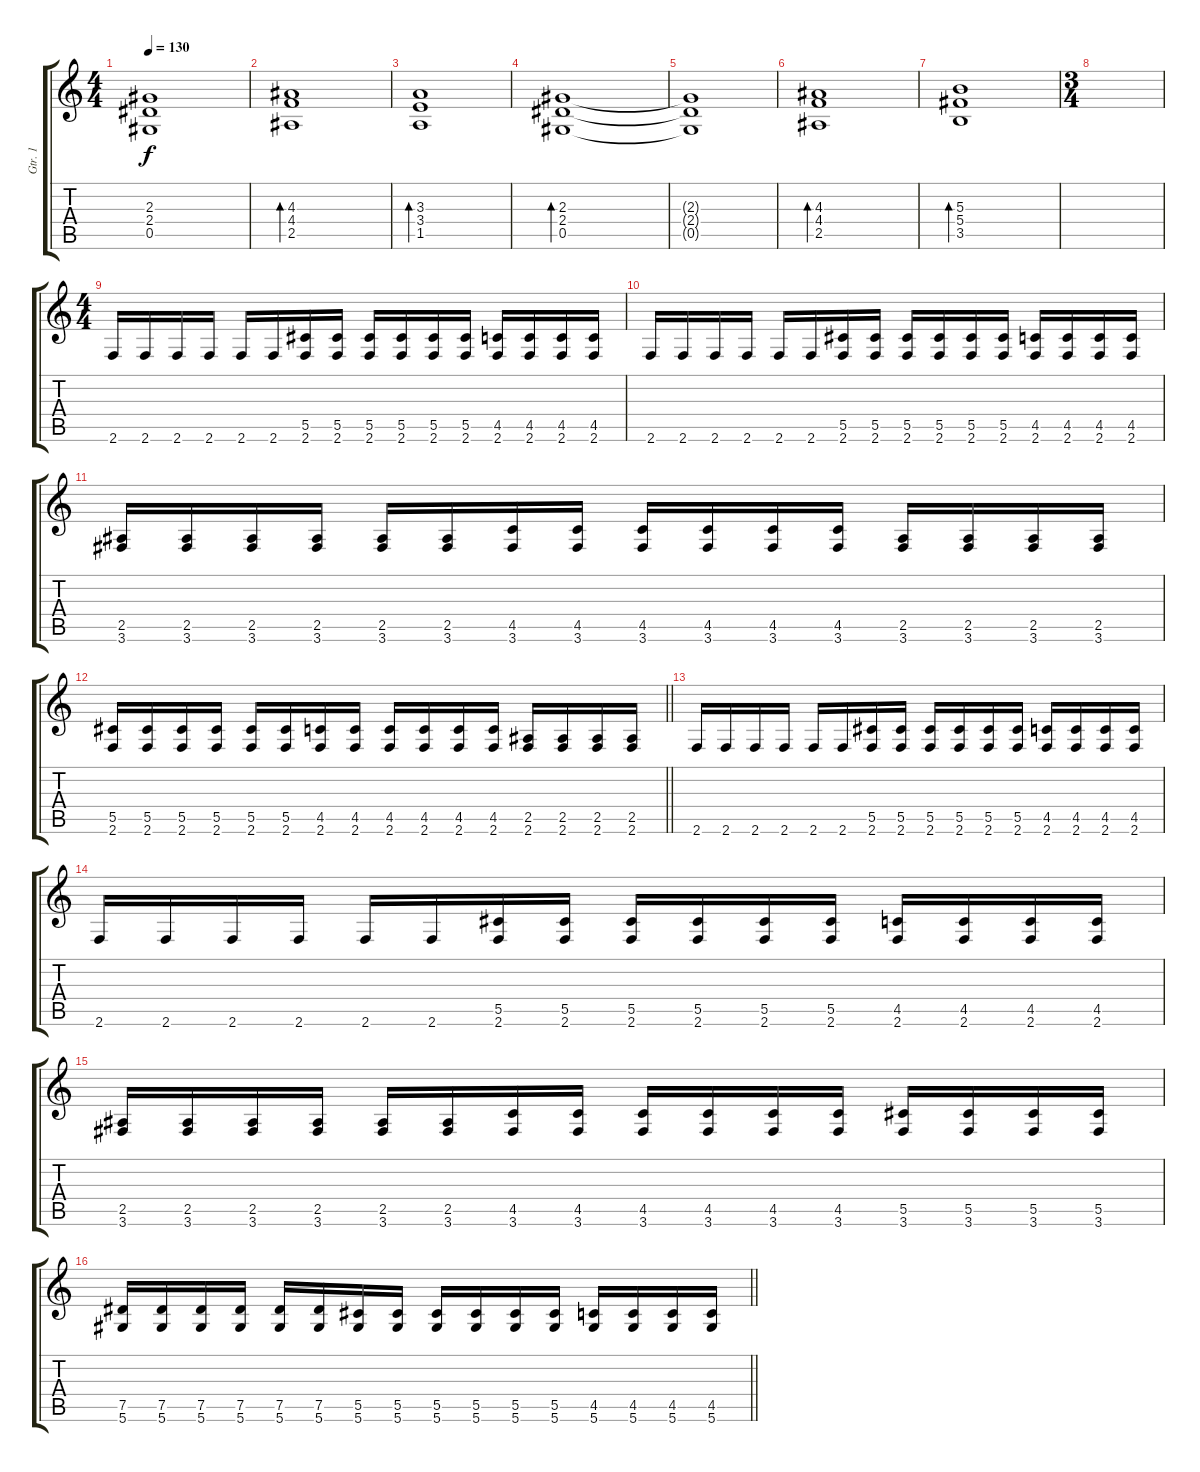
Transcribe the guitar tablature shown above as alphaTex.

\track ("Gtr. 1" "Gtr. 1") {instrument distortionguitar}
\staff {score tabs}
\tuning (Eb4 Bb3 Gb3 Db3 Ab2 Eb2) {hide}
\ts (4 4)
\tempo 130
\clef g2
\ks c
(2.3{t} 2.4{t} 0.5{t}).1{dy f} |
(4.3 4.4 2.5).1{bd 240} |
(3.3 3.4 1.5).1{bd 240} |
(2.3 2.4 0.5).1{bd 240} |
(2.3{t} 2.4{t} 0.5{t}).1 |
(4.3 4.4 2.5).1{bd 240} |
(5.3 5.4 3.5).1{bd 240} |
\ts (3 4)
|
\ts (4 4)
2.6.16{instrument distortionguitar} 2.6.16 2.6.16 2.6.16 2.6.16 2.6.16 (5.5 2.6).16 (5.5 2.6).16 (5.5 2.6).16 (5.5 2.6).16 (5.5 2.6).16 (5.5 2.6).16 (4.5 2.6).16 (4.5 2.6).16 (4.5 2.6).16 (4.5 2.6).16 |
2.6.16 2.6.16 2.6.16 2.6.16 2.6.16 2.6.16 (5.5 2.6).16 (5.5 2.6).16 (5.5 2.6).16 (5.5 2.6).16 (5.5 2.6).16 (5.5 2.6).16 (4.5 2.6).16 (4.5 2.6).16 (4.5 2.6).16 (4.5 2.6).16 |
(2.5 3.6).16 (2.5 3.6).16 (2.5 3.6).16 (2.5 3.6).16 (2.5 3.6).16 (2.5 3.6).16 (4.5 3.6).16 (4.5 3.6).16 (4.5 3.6).16 (4.5 3.6).16 (4.5 3.6).16 (4.5 3.6).16 (2.5 3.6).16 (2.5 3.6).16 (2.5 3.6).16 (2.5 3.6).16 |
\barLineRight lightlight
(5.5 2.6).16 (5.5 2.6).16 (5.5 2.6).16 (5.5 2.6).16 (5.5 2.6).16 (5.5 2.6).16 (4.5 2.6).16 (4.5 2.6).16 (4.5 2.6).16 (4.5 2.6).16 (4.5 2.6).16 (4.5 2.6).16 (2.5 2.6).16 (2.5 2.6).16 (2.5 2.6).16 (2.5 2.6).16 |
2.6.16 2.6.16 2.6.16 2.6.16 2.6.16 2.6.16 (5.5 2.6).16 (5.5 2.6).16 (5.5 2.6).16 (5.5 2.6).16 (5.5 2.6).16 (5.5 2.6).16 (4.5 2.6).16 (4.5 2.6).16 (4.5 2.6).16 (4.5 2.6).16 |
2.6.16 2.6.16 2.6.16 2.6.16 2.6.16 2.6.16 (5.5 2.6).16 (5.5 2.6).16 (5.5 2.6).16 (5.5 2.6).16 (5.5 2.6).16 (5.5 2.6).16 (4.5 2.6).16 (4.5 2.6).16 (4.5 2.6).16 (4.5 2.6).16 |
(2.5 3.6).16 (2.5 3.6).16 (2.5 3.6).16 (2.5 3.6).16 (2.5 3.6).16 (2.5 3.6).16 (4.5 3.6).16 (4.5 3.6).16 (4.5 3.6).16 (4.5 3.6).16 (4.5 3.6).16 (4.5 3.6).16 (5.5 3.6).16 (5.5 3.6).16 (5.5 3.6).16 (5.5 3.6).16 |
\barLineRight lightlight
(7.5 5.6).16 (7.5 5.6).16 (7.5 5.6).16 (7.5 5.6).16 (7.5 5.6).16 (7.5 5.6).16 (5.5 5.6).16 (5.5 5.6).16 (5.5 5.6).16 (5.5 5.6).16 (5.5 5.6).16 (5.5 5.6).16 (4.5 5.6).16 (4.5 5.6).16 (4.5 5.6).16 (4.5 5.6).16
